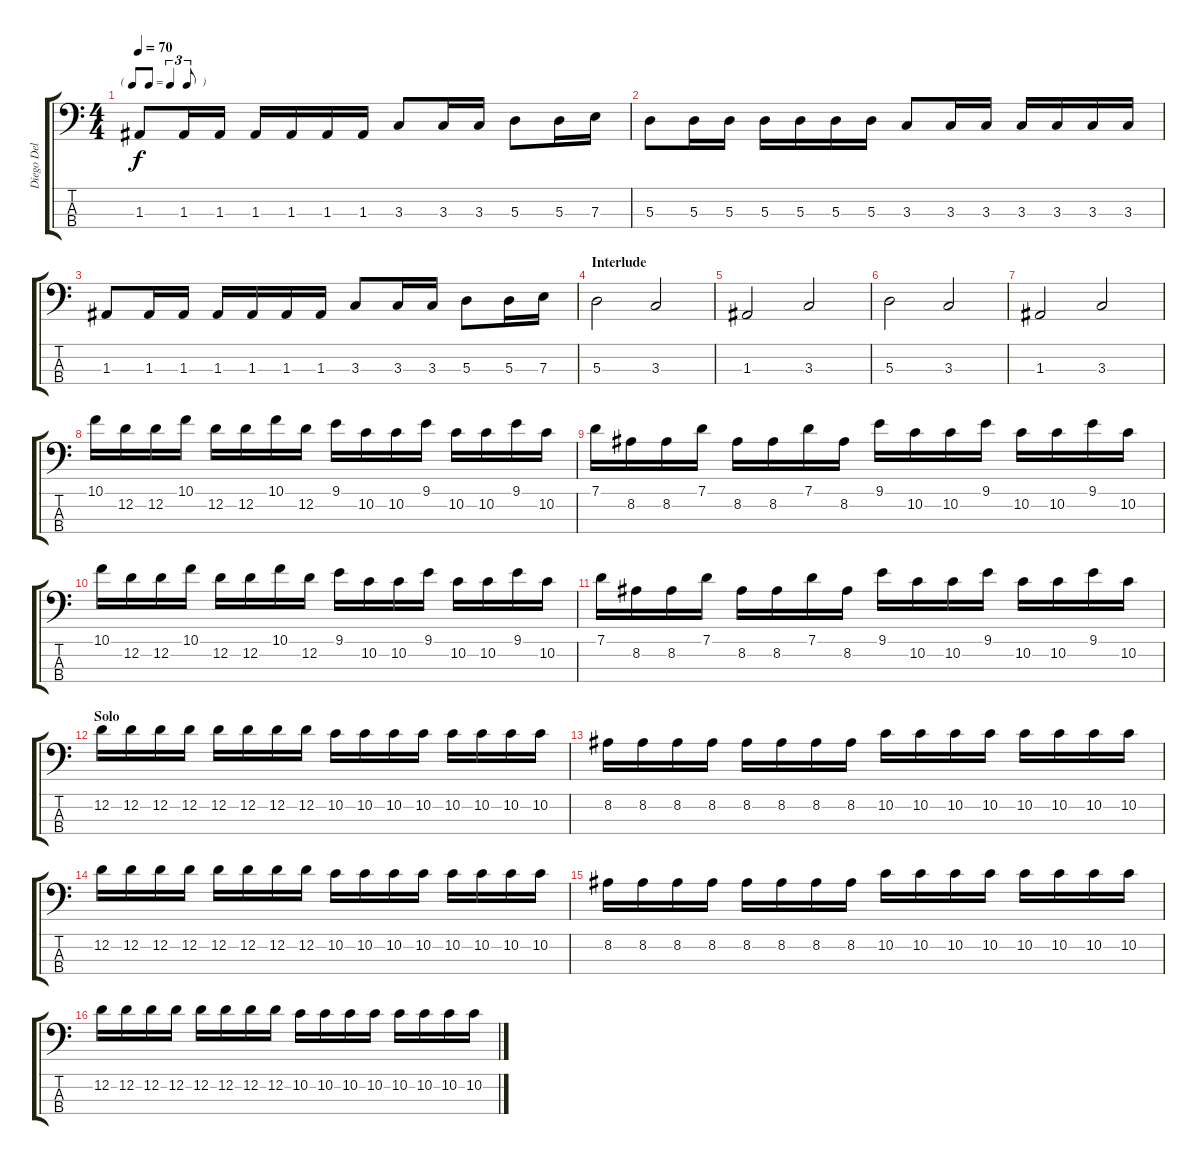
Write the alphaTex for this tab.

\track ("Diego Del Aguila (Bajo)" "Diego Del ") {instrument electricbassfinger}
\staff {score tabs}
\tuning (G2 D2 A1 E1) {hide}
\ts (4 4)
\tf triplet8th
\tempo 70
\clef f4
\ks c
1.3.8{dy f} 1.3.16 1.3.16 1.3.16 1.3.16 1.3.16 1.3.16 3.3.8 3.3.16 3.3.16 5.3.8 5.3.16 7.3.16 |
5.3.8 5.3.16 5.3.16 5.3.16 5.3.16 5.3.16 5.3.16 3.3.8 3.3.16 3.3.16 3.3.16 3.3.16 3.3.16 3.3.16 |
1.3.8 1.3.16 1.3.16 1.3.16 1.3.16 1.3.16 1.3.16 3.3.8 3.3.16 3.3.16 5.3.8 5.3.16 7.3.16 |
\section ("" "Interlude")
5.3.2 3.3.2 |
1.3.2 3.3.2 |
5.3.2 3.3.2 |
1.3.2 3.3.2 |
10.1.16{instrument overdrivenguitar} 12.2.16 12.2.16 10.1.16 12.2.16 12.2.16 10.1.16 12.2.16 9.1.16 10.2.16 10.2.16 9.1.16 10.2.16 10.2.16 9.1.16 10.2.16 |
7.1.16 8.2.16 8.2.16 7.1.16 8.2.16 8.2.16 7.1.16 8.2.16 9.1.16 10.2.16 10.2.16 9.1.16 10.2.16 10.2.16 9.1.16 10.2.16 |
10.1.16 12.2.16 12.2.16 10.1.16 12.2.16 12.2.16 10.1.16 12.2.16 9.1.16 10.2.16 10.2.16 9.1.16 10.2.16 10.2.16 9.1.16 10.2.16 |
7.1.16 8.2.16 8.2.16 7.1.16 8.2.16 8.2.16 7.1.16 8.2.16 9.1.16 10.2.16 10.2.16 9.1.16 10.2.16 10.2.16 9.1.16 10.2.16 |
\section ("" "Solo")
12.2.16{instrument electricbassfinger} 12.2.16 12.2.16 12.2.16 12.2.16 12.2.16 12.2.16 12.2.16 10.2.16 10.2.16 10.2.16 10.2.16 10.2.16 10.2.16 10.2.16 10.2.16 |
8.2.16 8.2.16 8.2.16 8.2.16 8.2.16 8.2.16 8.2.16 8.2.16 10.2.16 10.2.16 10.2.16 10.2.16 10.2.16 10.2.16 10.2.16 10.2.16 |
12.2.16 12.2.16 12.2.16 12.2.16 12.2.16 12.2.16 12.2.16 12.2.16 10.2.16 10.2.16 10.2.16 10.2.16 10.2.16 10.2.16 10.2.16 10.2.16 |
8.2.16 8.2.16 8.2.16 8.2.16 8.2.16 8.2.16 8.2.16 8.2.16 10.2.16 10.2.16 10.2.16 10.2.16 10.2.16 10.2.16 10.2.16 10.2.16 |
12.2.16 12.2.16 12.2.16 12.2.16 12.2.16 12.2.16 12.2.16 12.2.16 10.2.16 10.2.16 10.2.16 10.2.16 10.2.16 10.2.16 10.2.16 10.2.16
